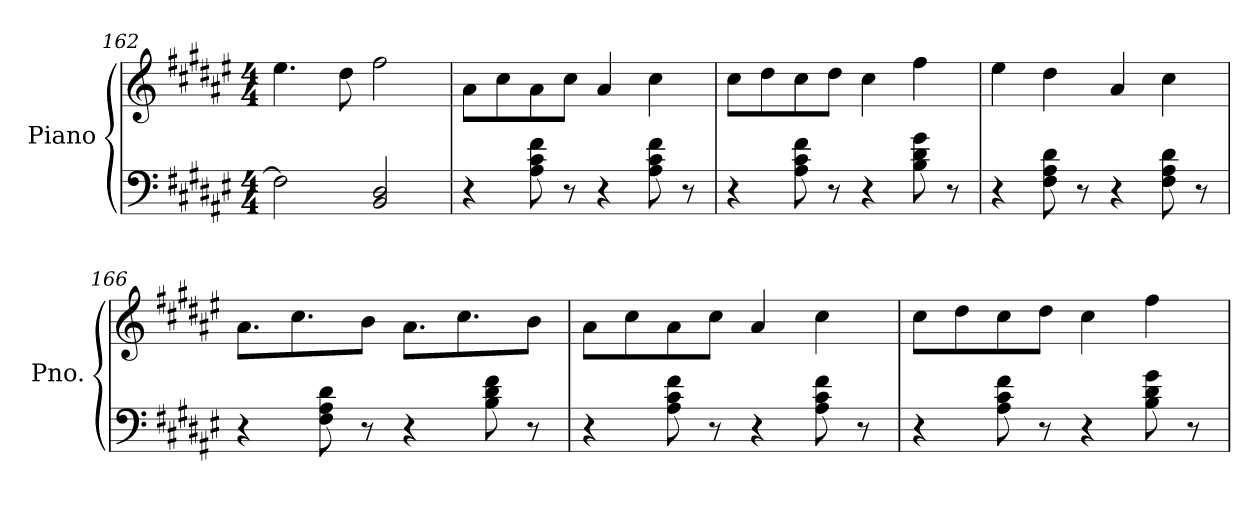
**kern	**kern
*part1	*part1
*staff2	*staff1
*I"Piano	*
*I'Pno.	*
*clefF4	*clefG2
*k[f#c#g#d#a#e#]	*k[f#c#g#d#a#e#]
*M4/4	*M4/4
=162	=162
2F#\]	4.ee#\
.	8dd#\
2BB/ 2D#/	2ff#\
!!LO:LB:g=z
=163	=163
4r	8a#\L
.	8cc#\
8A#\ 8c#\ 8f#\	8a#\
8r	8cc#\J
4r	4a#/
8A#\ 8c#\ 8f#\	4cc#\
8r	.
=164	=164
4r	8cc#\L
.	8dd#\
8A#\ 8c#\ 8f#\	8cc#\
8r	8dd#\J
4r	4cc#\
8B\ 8d#\ 8g#\	4ff#\
8r	.
=165	=165
4r	4ee#\
8F#\ 8A#\ 8d#\	4dd#\
8r	.
4r	4a#/
8F#\ 8A#\ 8d#\	4cc#\
8r	.
=166	=166
4r	8.a#\L
.	8.cc#\
8F#\ 8A#\ 8d#\	.
8r	8b\J
4r	8.a#\L
.	8.cc#\
8B\ 8d#\ 8f#\	.
8r	8b\J
=167	=167
4r	8a#\L
.	8cc#\
8A#\ 8c#\ 8f#\	8a#\
8r	8cc#\J
4r	4a#/
8A#\ 8c#\ 8f#\	4cc#\
8r	.
!!LO:PB:g=z
=168	=168
4r	8cc#\L
.	8dd#\
8A#\ 8c#\ 8f#\	8cc#\
8r	8dd#\J
4r	4cc#\
8B\ 8d#\ 8g#\	4ff#\
8r	.
=	=
*-	*-
